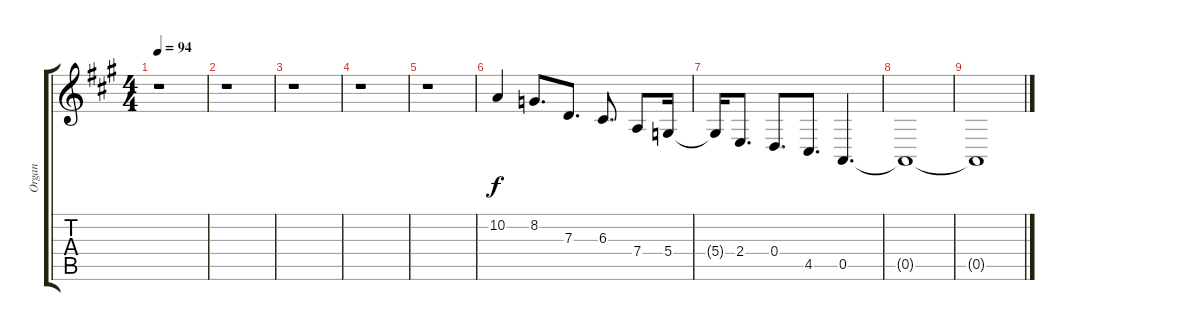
\track ("Organ" "Organ") {instrument accordion}
\staff {score tabs}
\tuning (E4 B3 G3 D3 A2 E2) {hide}
\ts (4 4)
\tempo 94
\clef g2
\ks a
r.1{dy f} |
r.1 |
r.1 |
r.1 |
r.1 |
10.2.4 8.2.8{d} 7.3.8{d} 6.3.8{d} 7.4.8 5.4.16 |
5.4{t}.16 2.4.8{d} 0.4.8{d} 4.5.8{d} 0.5.4{d} |
0.5{t}.1 |
0.5{t}.1
